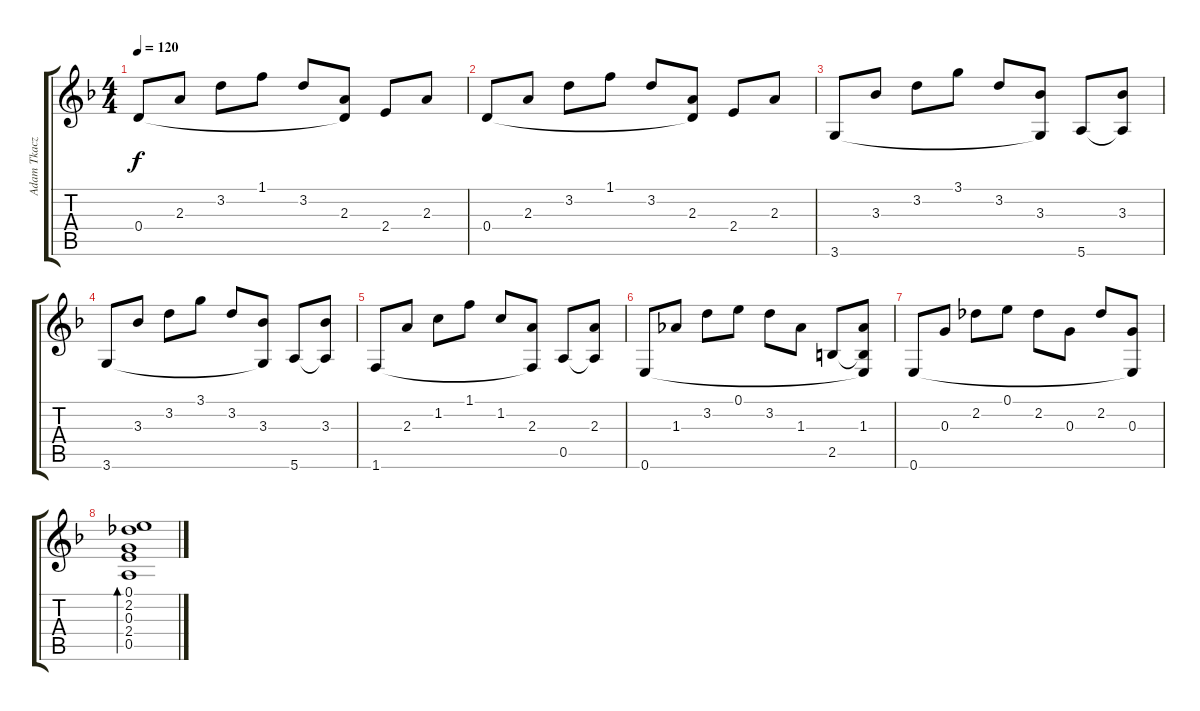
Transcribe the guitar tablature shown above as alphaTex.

\track ("Adam Tkaczyk - gitara akustyczna" "Adam Tkacz") {instrument acousticguitarnylon}
\staff {score tabs}
\tuning (E4 B3 G3 D3 A2 E2) {hide}
\ts (4 4)
\tempo 120
\clef g2
\ks dminor
0.4.8{dy f} 2.3.8 3.2.8 1.1.8 3.2.8 (2.3 0.4{t}).8 2.4.8 2.3.8 |
0.4.8 2.3.8 3.2.8 1.1.8 3.2.8 (2.3 0.4{t}).8 2.4.8 2.3.8 |
3.6.8 3.3.8 3.2.8 3.1.8 3.2.8 (3.3 3.6{t}).8 5.6.8 (3.3 5.6{t}).8 |
3.6.8 3.3.8 3.2.8 3.1.8 3.2.8 (3.3 3.6{t}).8 5.6.8 (3.3 5.6{t}).8 |
1.6.8 2.3.8 1.2.8 1.1.8 1.2.8 (2.3 1.6{t}).8 0.5.8 (2.3 0.5{t}).8 |
0.6.8 1.3.8 3.2.8 0.1.8 3.2.8 1.3.8 2.5.8 (1.3 2.5{t} 0.6{t}).8 |
0.6.8 0.3.8 2.2.8 0.1.8 2.2.8 0.3.8 2.2.8 (0.3 0.6{t}).8 |
(0.1 2.2 0.3 2.4 0.5).1{bd 240}
